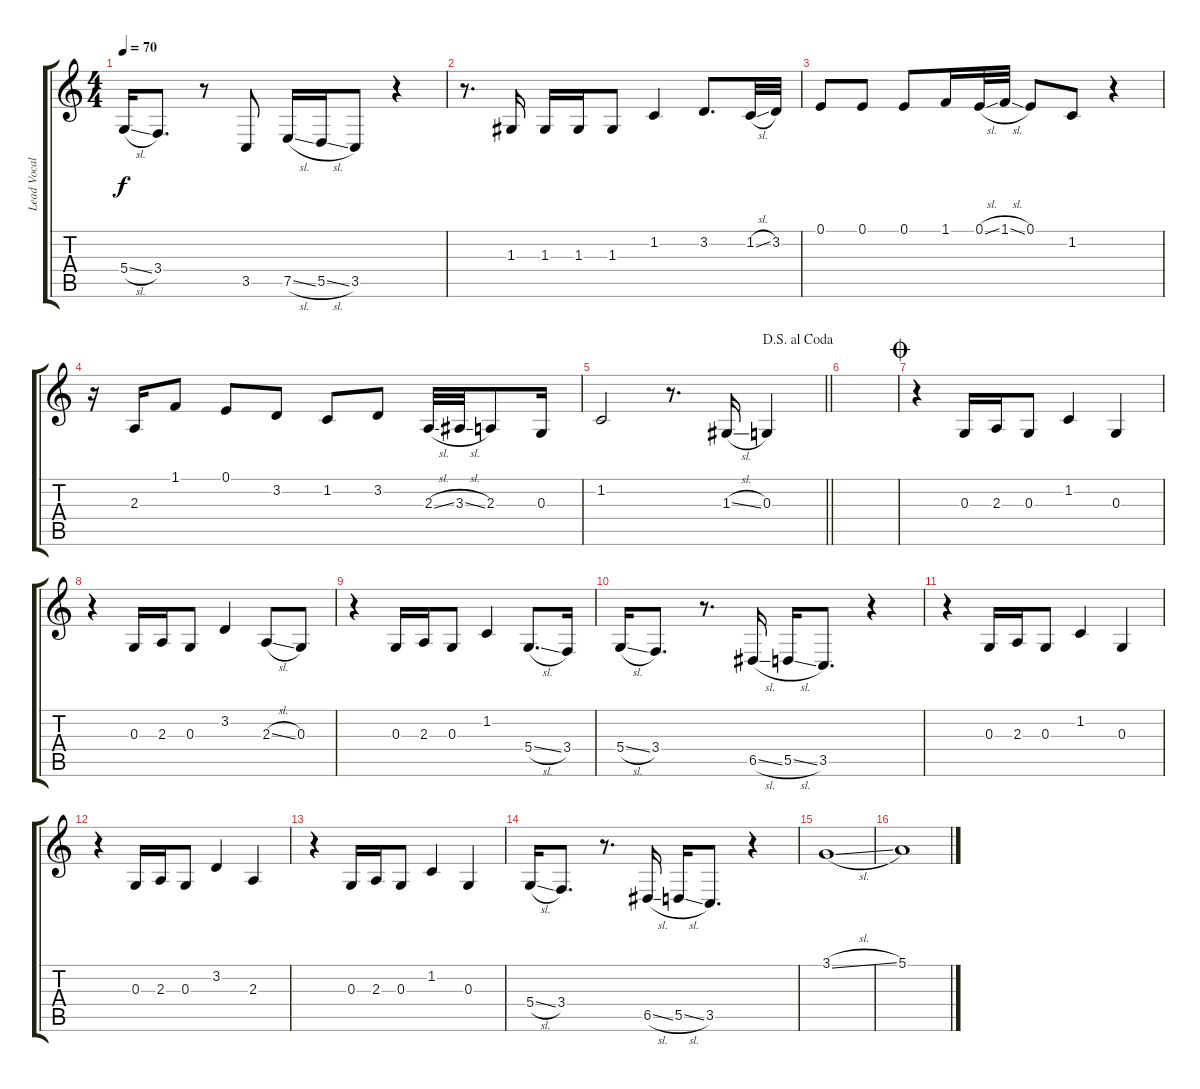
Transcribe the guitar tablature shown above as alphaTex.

\track ("Lead Vocals" "Lead Vocal") {instrument voiceoohs}
\staff {score tabs}
\tuning (E4 B3 G3 D3 A2 E2) {hide}
\ts (4 4)
\tempo 70
\clef g2
\ks c
5.4{sl}.16{dy f} 3.4.8{d} r.8 3.5.8 7.5{sl}.16 5.5{sl}.16 3.5.8 r.4 |
r.8{d} 1.3.16 1.3.16 1.3.16 1.3.8 1.2.4 3.2.8{d} 1.2{sl}.32 3.2.32 |
0.1.8 0.1.8 0.1.8 1.1.16 0.1{sl}.32 1.1{sl}.32 0.1.8 1.2.8 r.4 |
r.16 2.3.16 1.1.8 0.1.8 3.2.8 1.2.8 3.2.8 2.3{sl}.32 3.3{sl}.32 2.3.8 0.3.16 |
\jump dalsegnoalcoda
\barLineRight lightlight
1.2.2 r.8{d} 1.3{sl}.16 0.3.4 |
|
\jump coda
r.4 0.3.16 2.3.16 0.3.8 1.2.4 0.3.4 |
r.4 0.3.16 2.3.16 0.3.8 3.2.4 2.3{sl}.8 0.3.8 |
r.4 0.3.16 2.3.16 0.3.8 1.2.4 5.4{sl}.8{d} 3.4.16 |
5.4{sl}.16 3.4.8{d} r.8{d} 6.5{sl}.16 5.5{sl}.16 3.5.8{d} r.4 |
r.4 0.3.16 2.3.16 0.3.8 1.2.4 0.3.4 |
r.4 0.3.16 2.3.16 0.3.8 3.2.4 2.3.4 |
r.4 0.3.16 2.3.16 0.3.8 1.2.4 0.3.4 |
5.4{sl}.16 3.4.8{d} r.8{d} 6.5{sl}.16 5.5{sl}.16 3.5.8{d} r.4 |
3.1{sl}.1 |
5.1.1
